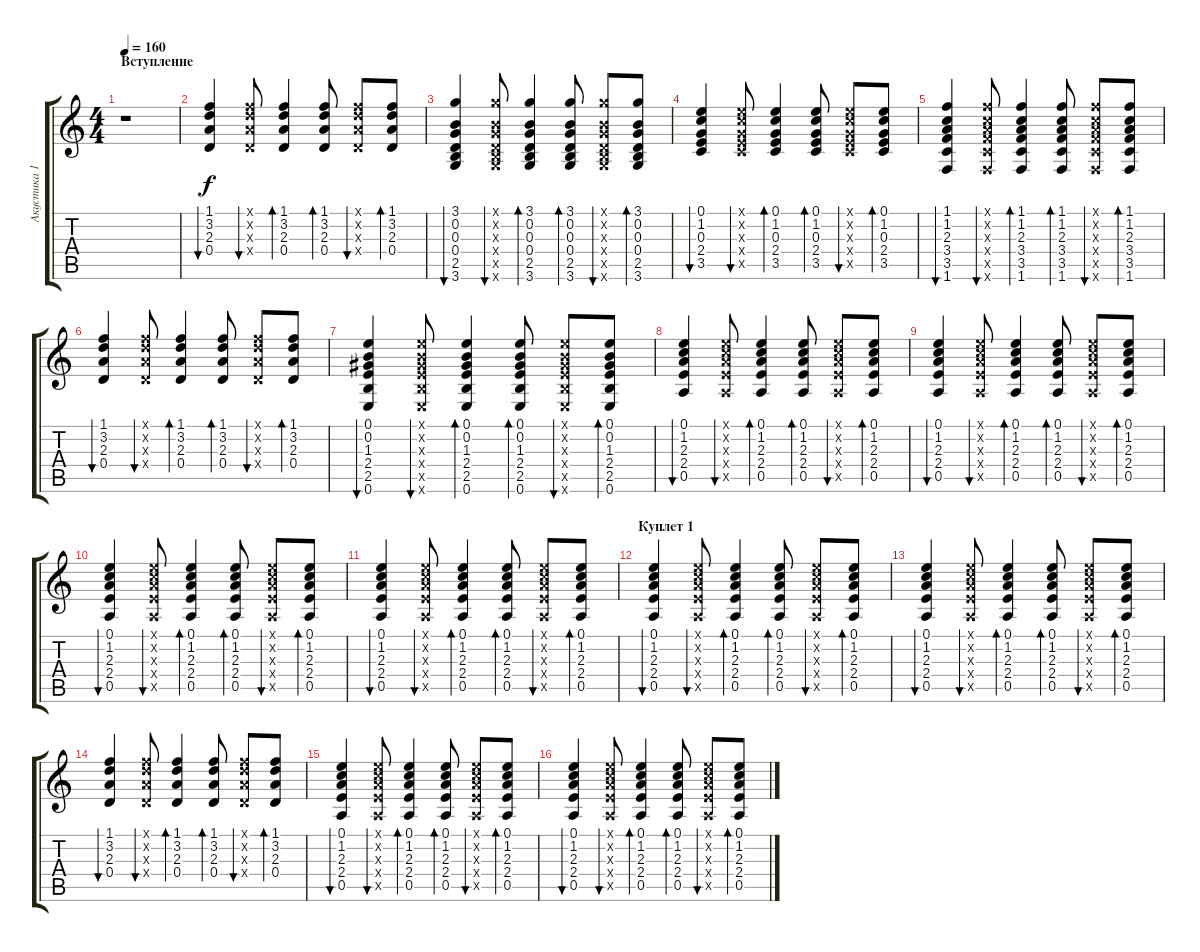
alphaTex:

\track ("Акустика 1" "Акустика 1") {instrument acousticguitarsteel}
\staff {score tabs}
\tuning (E4 B3 G3 D3 A2 E2) {hide}
\ts (4 4)
\section ("" "Вступление")
\tempo 160
\clef g2
\ks c
r.1{dy f instrument acousticguitarsteel} |
(1.1 3.2 2.3 0.4).4{bu 60} (1.1{x} 3.2{x} 2.3{x} 0.4{x}).8{bu 60} (1.1 3.2 2.3 0.4).4{bd 60} (1.1 3.2 2.3 0.4).8{bd 60} (1.1{x} 3.2{x} 2.3{x} 0.4{x}).8{bu 60} (1.1 3.2 2.3 0.4).8{bd 60} |
(3.1 0.2 0.3 0.4 2.5 3.6).4{bu 60} (3.1{x} 0.2{x} 0.3{x} 0.4{x} 2.5{x} 3.6{x}).8{bu 60} (3.1 0.2 0.3 0.4 2.5 3.6).4{bd 60} (3.1 0.2 0.3 0.4 2.5 3.6).8{bd 60} (3.1{x} 0.2{x} 0.3{x} 0.4{x} 2.5{x} 3.6{x}).8{bu 60} (3.1 0.2 0.3 0.4 2.5 3.6).8{bd 60} |
(0.1 1.2 0.3 2.4 3.5).4{bu 60} (0.1{x} 1.2{x} 0.3{x} 2.4{x} 3.5{x}).8{bu 60} (0.1 1.2 0.3 2.4 3.5).4{bd 60} (0.1 1.2 0.3 2.4 3.5).8{bd 60} (0.1{x} 1.2{x} 0.3{x} 2.4{x} 3.5{x}).8{bu 60} (0.1 1.2 0.3 2.4 3.5).8{bd 60} |
(1.1 1.2 2.3 3.4 3.5 1.6).4{bu 60} (1.1{x} 1.2{x} 2.3{x} 3.4{x} 3.5{x} 1.6{x}).8{bu 60} (1.1 1.2 2.3 3.4 3.5 1.6).4{bd 60} (1.1 1.2 2.3 3.4 3.5 1.6).8{bd 60} (1.1{x} 1.2{x} 2.3{x} 3.4{x} 3.5{x} 1.6{x}).8{bu 60} (1.1 1.2 2.3 3.4 3.5 1.6).8{bd 60} |
(1.1 3.2 2.3 0.4).4{bu 60} (1.1{x} 3.2{x} 2.3{x} 0.4{x}).8{bu 60} (1.1 3.2 2.3 0.4).4{bd 60} (1.1 3.2 2.3 0.4).8{bd 60} (1.1{x} 3.2{x} 2.3{x} 0.4{x}).8{bu 60} (1.1 3.2 2.3 0.4).8{bd 60} |
(0.1 0.2 1.3 2.4 2.5 0.6).4{bu 60} (0.1{x} 0.2{x} 1.3{x} 2.4{x} 2.5{x} 0.6{x}).8{bu 60} (0.1 0.2 1.3 2.4 2.5 0.6).4{bd 60} (0.1 0.2 1.3 2.4 2.5 0.6).8{bd 60} (0.1{x} 0.2{x} 1.3{x} 2.4{x} 2.5{x} 0.6{x}).8{bu 60} (0.1 0.2 1.3 2.4 2.5 0.6).8{bd 60} |
(0.1 1.2 2.3 2.4 0.5).4{bu 60} (0.1{x} 1.2{x} 2.3{x} 2.4{x} 0.5{x}).8{bu 60} (0.1 1.2 2.3 2.4 0.5).4{bd 60} (0.1 1.2 2.3 2.4 0.5).8{bd 60} (0.1{x} 1.2{x} 2.3{x} 2.4{x} 0.5{x}).8{bu 60} (0.1 1.2 2.3 2.4 0.5).8{bd 60} |
(0.1 1.2 2.3 2.4 0.5).4{bu 60} (0.1{x} 1.2{x} 2.3{x} 2.4{x} 0.5{x}).8{bu 60} (0.1 1.2 2.3 2.4 0.5).4{bd 60} (0.1 1.2 2.3 2.4 0.5).8{bd 60} (0.1{x} 1.2{x} 2.3{x} 2.4{x} 0.5{x}).8{bu 60} (0.1 1.2 2.3 2.4 0.5).8{bd 60} |
(0.1 1.2 2.3 2.4 0.5).4{bu 60} (0.1{x} 1.2{x} 2.3{x} 2.4{x} 0.5{x}).8{bu 60} (0.1 1.2 2.3 2.4 0.5).4{bd 60} (0.1 1.2 2.3 2.4 0.5).8{bd 60} (0.1{x} 1.2{x} 2.3{x} 2.4{x} 0.5{x}).8{bu 60} (0.1 1.2 2.3 2.4 0.5).8{bd 60} |
(0.1 1.2 2.3 2.4 0.5).4{bu 60} (0.1{x} 1.2{x} 2.3{x} 2.4{x} 0.5{x}).8{bu 60} (0.1 1.2 2.3 2.4 0.5).4{bd 60} (0.1 1.2 2.3 2.4 0.5).8{bd 60} (0.1{x} 1.2{x} 2.3{x} 2.4{x} 0.5{x}).8{bu 60} (0.1 1.2 2.3 2.4 0.5).8{bd 60} |
\section ("" "Куплет 1")
(0.1 1.2 2.3 2.4 0.5).4{bu 60} (0.1{x} 1.2{x} 2.3{x} 2.4{x} 0.5{x}).8{bu 60} (0.1 1.2 2.3 2.4 0.5).4{bd 60} (0.1 1.2 2.3 2.4 0.5).8{bd 60} (0.1{x} 1.2{x} 2.3{x} 2.4{x} 0.5{x}).8{bu 60} (0.1 1.2 2.3 2.4 0.5).8{bd 60} |
(0.1 1.2 2.3 2.4 0.5).4{bu 60} (0.1{x} 1.2{x} 2.3{x} 2.4{x} 0.5{x}).8{bu 60} (0.1 1.2 2.3 2.4 0.5).4{bd 60} (0.1 1.2 2.3 2.4 0.5).8{bd 60} (0.1{x} 1.2{x} 2.3{x} 2.4{x} 0.5{x}).8{bu 60} (0.1 1.2 2.3 2.4 0.5).8{bd 60} |
(1.1 3.2 2.3 0.4).4{bu 60} (1.1{x} 3.2{x} 2.3{x} 0.4{x}).8{bu 60} (1.1 3.2 2.3 0.4).4{bd 60} (1.1 3.2 2.3 0.4).8{bd 60} (1.1{x} 3.2{x} 2.3{x} 0.4{x}).8{bu 60} (1.1 3.2 2.3 0.4).8{bd 60} |
(0.1 1.2 2.3 2.4 0.5).4{bu 60} (0.1{x} 1.2{x} 2.3{x} 2.4{x} 0.5{x}).8{bu 60} (0.1 1.2 2.3 2.4 0.5).4{bd 60} (0.1 1.2 2.3 2.4 0.5).8{bd 60} (0.1{x} 1.2{x} 2.3{x} 2.4{x} 0.5{x}).8{bu 60} (0.1 1.2 2.3 2.4 0.5).8{bd 60} |
(0.1 1.2 2.3 2.4 0.5).4{bu 60} (0.1{x} 1.2{x} 2.3{x} 2.4{x} 0.5{x}).8{bu 60} (0.1 1.2 2.3 2.4 0.5).4{bd 60} (0.1 1.2 2.3 2.4 0.5).8{bd 60} (0.1{x} 1.2{x} 2.3{x} 2.4{x} 0.5{x}).8{bu 60} (0.1 1.2 2.3 2.4 0.5).8{bd 60}
